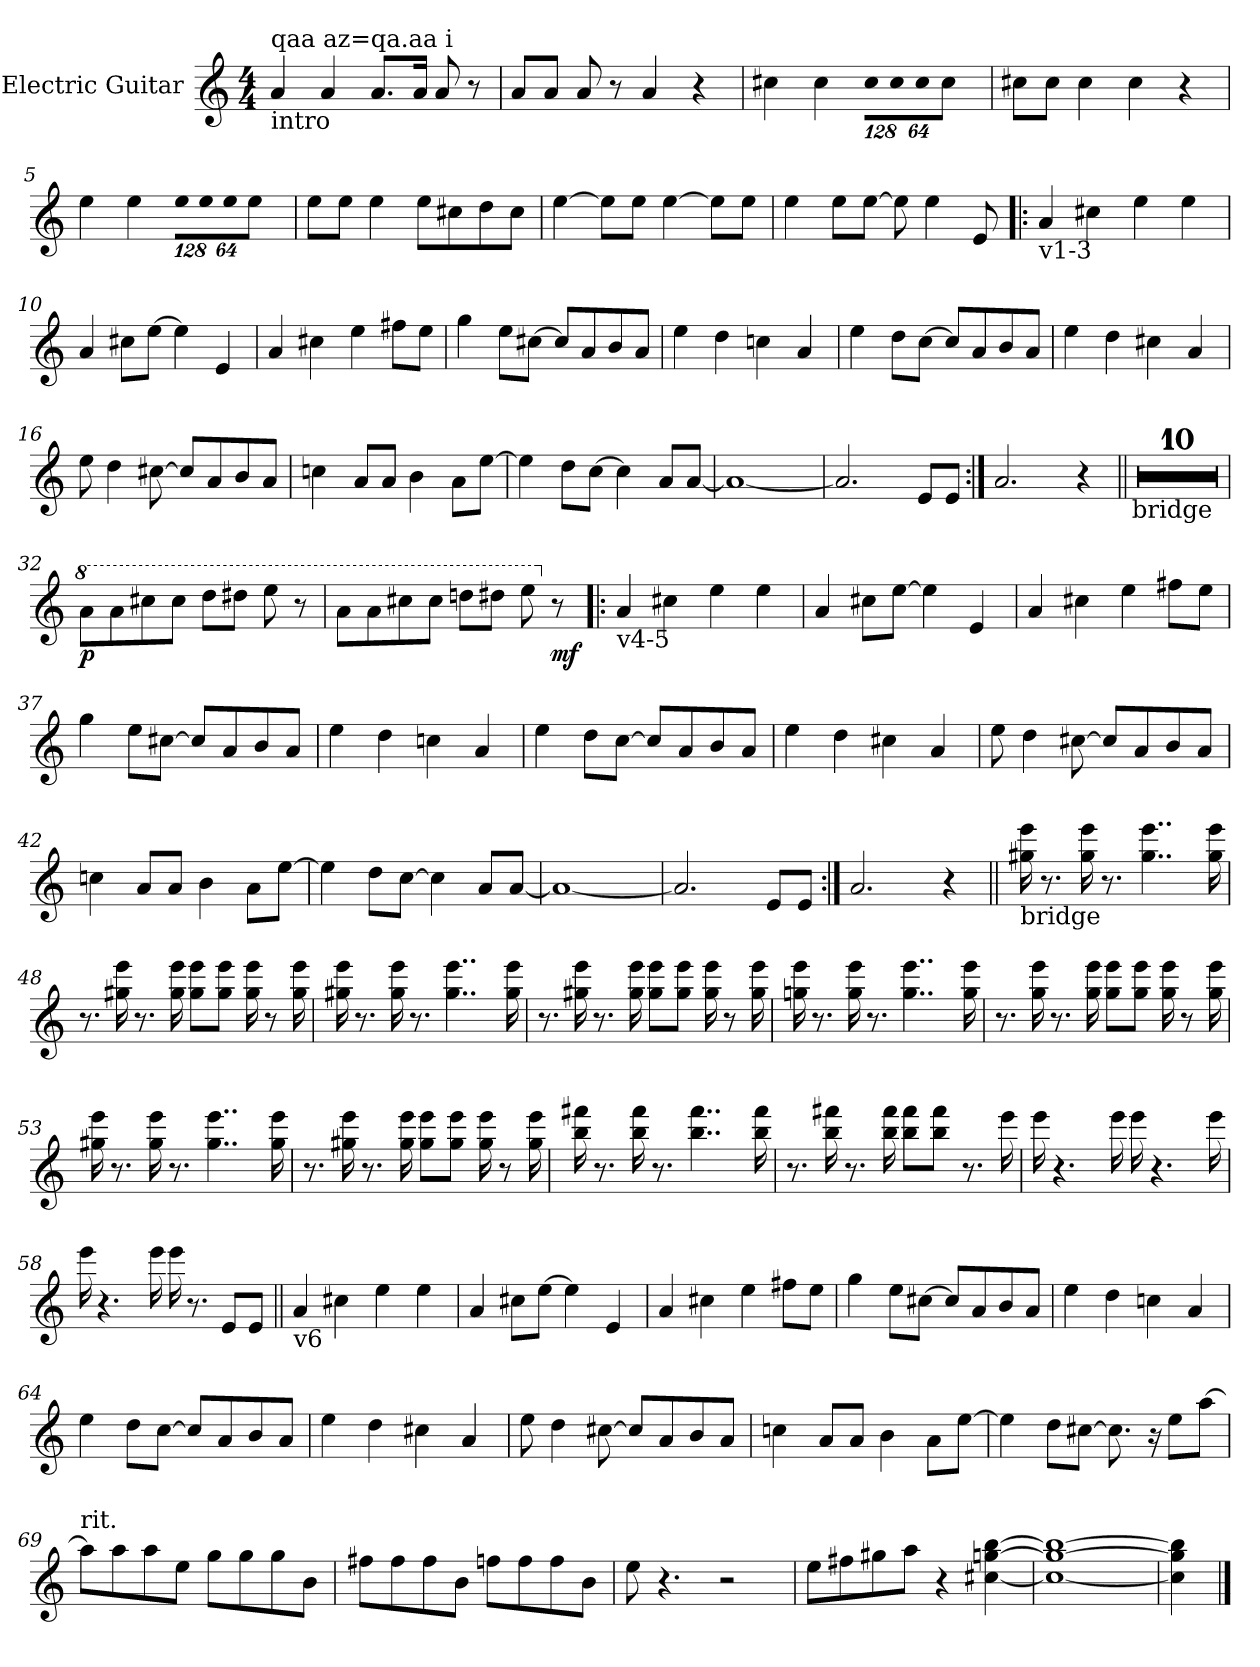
**kern	**dynam
*part1	*part1
*staff1	*staff1
*I"Electric Guitar	*
*I'E. Gtr.	*
!!LO:PB:g=z
*clefG2	*
*ITrd7c12	*
*k[]	*
*C:	*
*M4/4	*
*MM165	*
=1	=1
!LO:TX:b:t=intro	!
!LO:TX:a:t=qaa az=qa.aa i	!
4Ai/	.
4Ai/	.
8.Ai/L	.
16Ai/Jk	.
8Ai/	.
8r	.
=2	=2
8Ai/L	.
8Ai/J	.
8Ai/	.
8r	.
4Ai/	.
4r	.
=3	=3
4c#Xi\	.
4c#i\	.
*Xbrackettup	*
!LO:N:vis=8	!
1024%85c#i\L	.
!LO:N:vis=8	!
1024%85c#i\	.
!LO:N:vis=8	!
512%43c#i\J	.
4c#i\	.
=4	=4
8c#Xi\L	.
8c#i\J	.
4c#i\	.
4c#i\	.
4r	.
!!LO:LB:g=z
=5	=5
4ei\	.
4ei\	.
!LO:N:vis=8	!
1024%85ei\L	.
!LO:N:vis=8	!
1024%85ei\	.
!LO:N:vis=8	!
512%43ei\J	.
4ei\	.
=6	=6
8ei\L	.
8ei\J	.
4ei\	.
8ei\L	.
8c#Xi\	.
8di\	.
8c#i\J	.
=7	=7
[>4ei\	.
8ei\L]	.
8ei\J	.
[>4ei\	.
8ei\L]	.
8ei\J	.
=8	=8
4ei\	.
8ei\L	.
[>8ei\J	.
8ei\]	.
4ei\	.
8Ei/	.
!!LO:LB:g=z
=9!|:	=9!|:
!LO:TX:b:t=v1-3	!
4Ai/	.
4c#Xi\	.
4ei\	.
4ei\	.
=10	=10
4Ai/	.
8c#Xi\L	.
[>8ei\J	.
4ei\]	.
4Ei/	.
=11	=11
4Ai/	.
4c#Xi\	.
4ei\	.
8f#Xi\L	.
8ei\J	.
=12	=12
4gi\	.
8ei\L	.
[>8c#Xi\J	.
8c#i/L]	.
8Ai/	.
8Bi/	.
8Ai/J	.
!!LO:LB:g=z
=13	=13
4ei\	.
4di\	.
4cni\	.
4Ai/	.
=14	=14
4ei\	.
8di\L	.
[>8ci\J	.
8ci/L]	.
8Ai/	.
8Bi/	.
8Ai/J	.
=15	=15
4ei\	.
4di\	.
4c#Xi\	.
4Ai/	.
=16	=16
8ei\	.
4di\	.
[>8c#Xi\	.
8c#i/L]	.
8Ai/	.
8Bi/	.
8Ai/J	.
!!LO:LB:g=z
=17	=17
4cni\	.
8Ai/L	.
8Ai/J	.
4Bi\	.
8Ai\L	.
[>8ei\J	.
=18	=18
4ei\]	.
8di\L	.
[>8ci\J	.
4ci\]	.
8Ai/L	.
[<8Ai/J	.
=19	=19
1Ai_<	.
=20	=20
2.Ai/]	.
8Ei/L	.
8Ei/J	.
=21:|!	=21:|!
2.Ai/	.
4r	.
!!LO:LB:g=z
=22||	=22||
!LO:TX:b:t=bridge	!
1r	.
=23	=23
1r	.
=24	=24
1r	.
=25	=25
1r	.
!!LO:LB:g=z
=26	=26
1r	.
=27	=27
1r	.
=28	=28
1r	.
=29	=29
1r	.
!!LO:LB:g=z
=30	=30
1r	.
=31	=31
1r	.
=32	=32
*8va	*
8ai\L	p
8ai\	.
8cc#Xi\	.
8cc#i\J	.
8ddi\L	.
8dd#Xi\J	.
8eei\	.
8r	.
=33	=33
8ai\L	.
8ai\	.
8cc#Xi\	.
8cc#i\J	.
8ddni\L	.
8dd#Xi\J	.
8eei\	.
*X8va	*
8r	mf
!!LO:PB:g=z
=34!|:	=34!|:
!LO:TX:b:t=v4-5	!
4Ai/	.
4c#Xi\	.
4ei\	.
4ei\	.
=35	=35
4Ai/	.
8c#Xi\L	.
[>8ei\J	.
4ei\]	.
4Ei/	.
=36	=36
4Ai/	.
4c#Xi\	.
4ei\	.
8f#Xi\L	.
8ei\J	.
=37	=37
4gi\	.
8ei\L	.
[>8c#Xi\J	.
8c#i/L]	.
8Ai/	.
8Bi/	.
8Ai/J	.
!!LO:LB:g=z
=38	=38
4ei\	.
4di\	.
4cni\	.
4Ai/	.
=39	=39
4ei\	.
8di\L	.
[>8ci\J	.
8ci/L]	.
8Ai/	.
8Bi/	.
8Ai/J	.
=40	=40
4ei\	.
4di\	.
4c#Xi\	.
4Ai/	.
=41	=41
8ei\	.
4di\	.
[>8c#Xi\	.
8c#i/L]	.
8Ai/	.
8Bi/	.
8Ai/J	.
!!LO:LB:g=z
=42	=42
4cni\	.
8Ai/L	.
8Ai/J	.
4Bi\	.
8Ai\L	.
[>8ei\J	.
=43	=43
4ei\]	.
8di\L	.
[>8ci\J	.
4ci\]	.
8Ai/L	.
[<8Ai/J	.
=44	=44
1Ai_<	.
=45	=45
2.Ai/]	.
8Ei/L	.
8Ei/J	.
=46:|!	=46:|!
2.Ai/	.
4r	.
!!LO:LB:g=z
=47||	=47||
!LO:TX:b:t=bridge	!
16g#Xi\ 16eei	.
8.r	.
16g#i\ 16eei	.
8.r	.
4..g#i\ 4..eei	.
16g#i\ 16eei	.
=48	=48
8.r	.
16g#Xi\ 16eei	.
8.r	.
16g#i\ 16eei	.
8g#i\ 8eeiL	.
8g#i\ 8eeiJ	.
16g#i\ 16eei	.
8r	.
16g#i\ 16eei	.
=49	=49
16g#Xi\ 16eei	.
8.r	.
16g#i\ 16eei	.
8.r	.
4..g#i\ 4..eei	.
16g#i\ 16eei	.
=50	=50
8.r	.
16g#Xi\ 16eei	.
8.r	.
16g#i\ 16eei	.
8g#i\ 8eeiL	.
8g#i\ 8eeiJ	.
16g#i\ 16eei	.
8r	.
16g#i\ 16eei	.
!!LO:LB:g=z
=51	=51
16gni\ 16eei	.
8.r	.
16gi\ 16eei	.
8.r	.
4..gi\ 4..eei	.
16gi\ 16eei	.
=52	=52
8.r	.
16gi\ 16eei	.
8.r	.
16gi\ 16eei	.
8gi\ 8eeiL	.
8gi\ 8eeiJ	.
16gi\ 16eei	.
8r	.
16gi\ 16eei	.
=53	=53
16g#Xi\ 16eei	.
8.r	.
16g#i\ 16eei	.
8.r	.
4..g#i\ 4..eei	.
16g#i\ 16eei	.
=54	=54
8.r	.
16g#Xi\ 16eei	.
8.r	.
16g#i\ 16eei	.
8g#i\ 8eeiL	.
8g#i\ 8eeiJ	.
16g#i\ 16eei	.
8r	.
16g#i\ 16eei	.
!!LO:LB:g=z
=55	=55
16bi\ 16ff#Xi	.
8.r	.
16bi\ 16ff#i	.
8.r	.
4..bi\ 4..ff#i	.
16bi\ 16ff#i	.
=56	=56
8.r	.
16bi\ 16ff#Xi	.
8.r	.
16bi\ 16ff#i	.
8bi\ 8ff#iL	.
8bi\ 8ff#iJ	.
8.r	.
16eei\	.
=57	=57
16eei\	.
4.r	.
16eei\	.
16eei\	.
4.r	.
16eei\	.
=58	=58
16eei\	.
4.r	.
16eei\	.
16eei\	.
8.r	.
8Ei/L	.
8Ei/J	.
!!LO:LB:g=z
=59||	=59||
!LO:TX:b:t=v6	!
4Ai/	.
4c#Xi\	.
4ei\	.
4ei\	.
=60	=60
4Ai/	.
8c#Xi\L	.
[>8ei\J	.
4ei\]	.
4Ei/	.
=61	=61
4Ai/	.
4c#Xi\	.
4ei\	.
8f#Xi\L	.
8ei\J	.
=62	=62
4gi\	.
8ei\L	.
[>8c#Xi\J	.
8c#i/L]	.
8Ai/	.
8Bi/	.
8Ai/J	.
=63	=63
4ei\	.
4di\	.
4cni\	.
4Ai/	.
!!LO:LB:g=z
=64	=64
4ei\	.
8di\L	.
[>8ci\J	.
8ci/L]	.
8Ai/	.
8Bi/	.
8Ai/J	.
=65	=65
4ei\	.
4di\	.
4c#Xi\	.
4Ai/	.
=66	=66
8ei\	.
4di\	.
[>8c#Xi\	.
8c#i/L]	.
8Ai/	.
8Bi/	.
8Ai/J	.
=67	=67
4cni\	.
8Ai/L	.
8Ai/J	.
4Bi\	.
8Ai\L	.
[>8ei\J	.
=68	=68
4ei\]	.
8di\L	.
[>8c#Xi\J	.
8.c#i\]	.
16r	.
8ei\L	.
[>8ai\J	.
!!LO:LB:g=z
=69	=69
!LO:TX:t=rit.	!
8ai\L]	.
8ai\	.
8ai\	.
8ei\J	.
8gi\L	.
8gi\	.
8gi\	.
8Bi\J	.
=70	=70
8f#Xi\L	.
8f#i\	.
8f#i\	.
8Bi\J	.
8fni\L	.
8fi\	.
8fi\	.
8Bi\J	.
=71	=71
8ei\	.
4.r	.
2r	.
=72	=72
8ei\L	.
8f#Xi\	.
8g#Xi\	.
8ai\J	.
4r	.
[<4c#Xi\ [>4gni [>4bi	.
=73	=73
1c#i_< 1gi_> 1bi_>	.
=74	=74
4c#i\] 4gi] 4bi]	.
==	==
*-	*-
